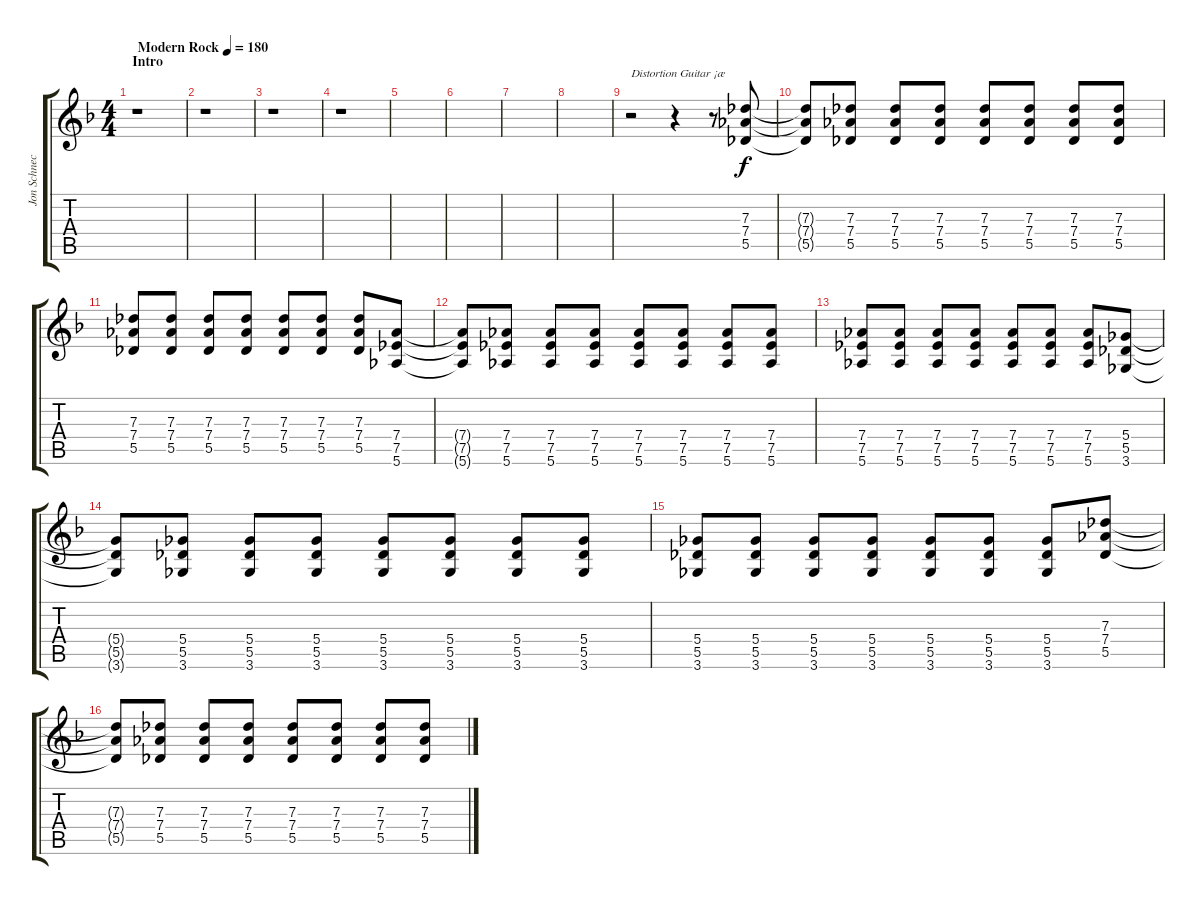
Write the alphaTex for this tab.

\track ("Jon Schneck (Guitar)" "Jon Schnec") {instrument distortionguitar}
\staff {score tabs}
\tuning (Eb4 Bb3 Gb3 Db3 Ab2 Eb2) {hide}
\ts (4 4)
\section ("" "Intro")
\tempo (180 "Modern Rock")
\clef g2
\ks dminor
r.1{dy f instrument distortionguitar} |
r.1 |
r.1 |
r.1 |
|
|
|
|
r.2{txt "Distortion Guitar ¡æ"} r.4 r.8 (7.3 7.4 5.5).8 |
(7.3{t} 7.4{t} 5.5{t}).8 (7.3 7.4 5.5).8 (7.3 7.4 5.5).8 (7.3 7.4 5.5).8 (7.3 7.4 5.5).8 (7.3 7.4 5.5).8 (7.3 7.4 5.5).8 (7.3 7.4 5.5).8 |
(7.3 7.4 5.5).8 (7.3 7.4 5.5).8 (7.3 7.4 5.5).8 (7.3 7.4 5.5).8 (7.3 7.4 5.5).8 (7.3 7.4 5.5).8 (7.3 7.4 5.5).8 (7.4 7.5 5.6).8 |
(7.4{t} 7.5{t} 5.6{t}).8 (7.4 7.5 5.6).8 (7.4 7.5 5.6).8 (7.4 7.5 5.6).8 (7.4 7.5 5.6).8 (7.4 7.5 5.6).8 (7.4 7.5 5.6).8 (7.4 7.5 5.6).8 |
(7.4 7.5 5.6).8 (7.4 7.5 5.6).8 (7.4 7.5 5.6).8 (7.4 7.5 5.6).8 (7.4 7.5 5.6).8 (7.4 7.5 5.6).8 (7.4 7.5 5.6).8 (5.4 5.5 3.6).8 |
(5.4{t} 5.5{t} 3.6{t}).8 (5.4 5.5 3.6).8 (5.4 5.5 3.6).8 (5.4 5.5 3.6).8 (5.4 5.5 3.6).8 (5.4 5.5 3.6).8 (5.4 5.5 3.6).8 (5.4 5.5 3.6).8 |
(5.4 5.5 3.6).8 (5.4 5.5 3.6).8 (5.4 5.5 3.6).8 (5.4 5.5 3.6).8 (5.4 5.5 3.6).8 (5.4 5.5 3.6).8 (5.4 5.5 3.6).8 (7.3 7.4 5.5).8 |
(7.3{t} 7.4{t} 5.5{t}).8 (7.3 7.4 5.5).8 (7.3 7.4 5.5).8 (7.3 7.4 5.5).8 (7.3 7.4 5.5).8 (7.3 7.4 5.5).8 (7.3 7.4 5.5).8 (7.3 7.4 5.5).8
